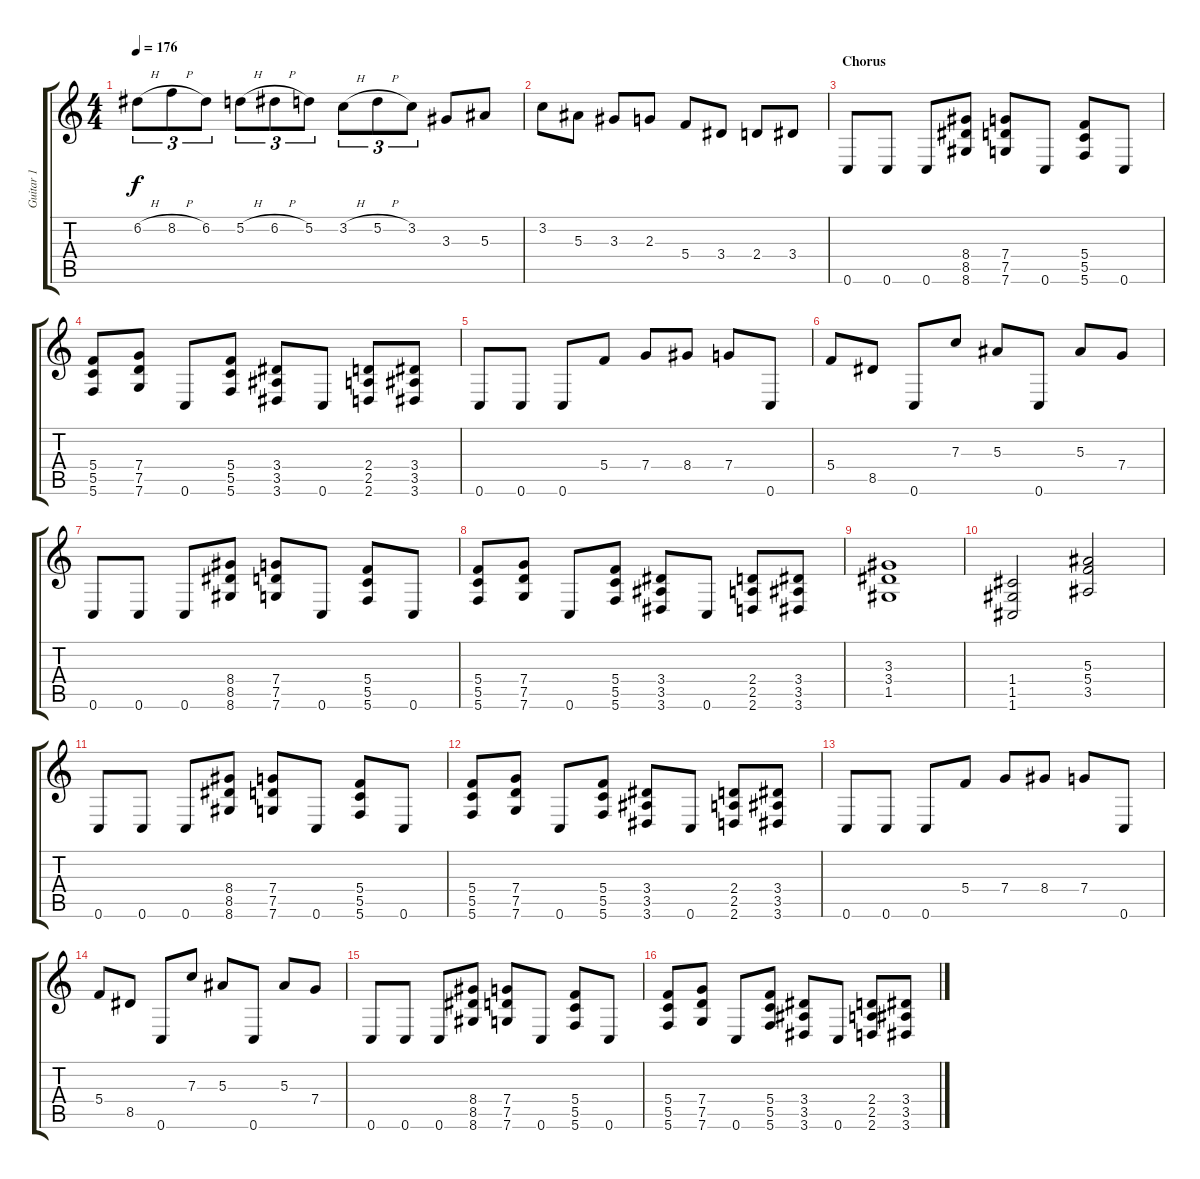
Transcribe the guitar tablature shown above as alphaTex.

\track ("Guitar 1" "Guitar 1") {instrument distortionguitar}
\staff {score tabs}
\tuning (D4 A3 F3 C3 G2 C2) {hide}
\ts (4 4)
\tempo 176
\clef g2
\ks c
6.2{h}.8{tu (3 2) dy f} 8.2{h}.8{tu (3 2)} 6.2.8{tu (3 2)} 5.2{h}.8{tu (3 2)} 6.2{h}.8{tu (3 2)} 5.2.8{tu (3 2)} 3.2{h}.8{tu (3 2)} 5.2{h}.8{tu (3 2)} 3.2.8{tu (3 2)} 3.3.8 5.3.8 |
3.2.8 5.3.8 3.3.8 2.3.8 5.4.8 3.4.8 2.4.8 3.4.8 |
\section ("" "Chorus")
0.6.8 0.6.8 0.6.8 (8.4 8.5 8.6).8 (7.4 7.5 7.6).8 0.6.8 (5.4 5.5 5.6).8 0.6.8 |
(5.4 5.5 5.6).8 (7.4 7.5 7.6).8 0.6.8 (5.4 5.5 5.6).8 (3.4 3.5 3.6).8 0.6.8 (2.4 2.5 2.6).8 (3.4 3.5 3.6).8 |
0.6.8 0.6.8 0.6.8 5.4.8 7.4.8 8.4.8 7.4.8 0.6.8 |
5.4.8 8.5.8 0.6.8 7.3.8 5.3.8 0.6.8 5.3.8 7.4.8 |
0.6.8 0.6.8 0.6.8 (8.4 8.5 8.6).8 (7.4 7.5 7.6).8 0.6.8 (5.4 5.5 5.6).8 0.6.8 |
(5.4 5.5 5.6).8 (7.4 7.5 7.6).8 0.6.8 (5.4 5.5 5.6).8 (3.4 3.5 3.6).8 0.6.8 (2.4 2.5 2.6).8 (3.4 3.5 3.6).8 |
(3.3 3.4 1.5).1 |
(1.4 1.5 1.6).2 (5.3 5.4 3.5).2 |
0.6.8 0.6.8 0.6.8 (8.4 8.5 8.6).8 (7.4 7.5 7.6).8 0.6.8 (5.4 5.5 5.6).8 0.6.8 |
(5.4 5.5 5.6).8 (7.4 7.5 7.6).8 0.6.8 (5.4 5.5 5.6).8 (3.4 3.5 3.6).8 0.6.8 (2.4 2.5 2.6).8 (3.4 3.5 3.6).8 |
0.6.8 0.6.8 0.6.8 5.4.8 7.4.8 8.4.8 7.4.8 0.6.8 |
5.4.8 8.5.8 0.6.8 7.3.8 5.3.8 0.6.8 5.3.8 7.4.8 |
0.6.8 0.6.8 0.6.8 (8.4 8.5 8.6).8 (7.4 7.5 7.6).8 0.6.8 (5.4 5.5 5.6).8 0.6.8 |
(5.4 5.5 5.6).8 (7.4 7.5 7.6).8 0.6.8 (5.4 5.5 5.6).8 (3.4 3.5 3.6).8 0.6.8 (2.4 2.5 2.6).8 (3.4 3.5 3.6).8
